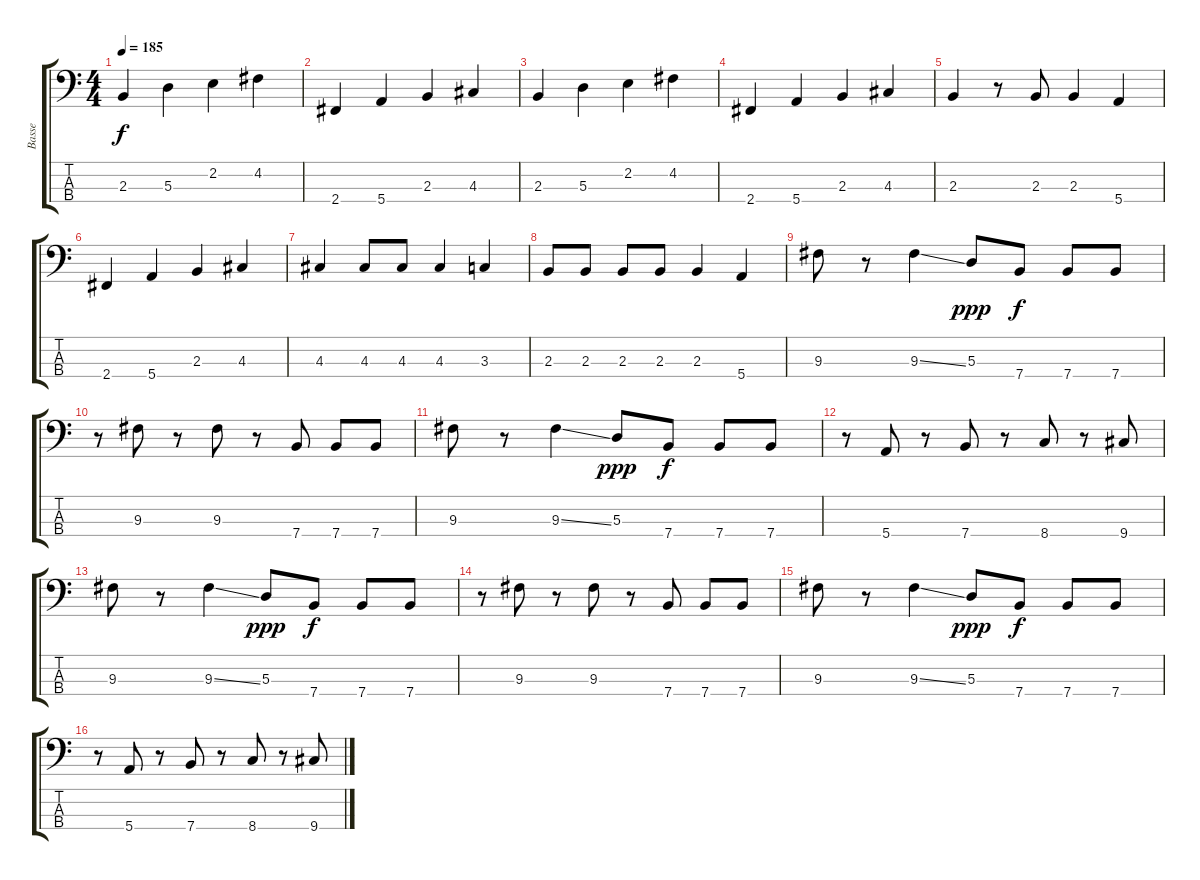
\track ("Basse" "Basse") {instrument electricbassfinger}
\staff {score tabs}
\tuning (G2 D2 A1 E1) {hide}
\ts (4 4)
\tempo 185
\clef f4
\ks c
2.3.4{dy f} 5.3.4 2.2.4 4.2.4 |
2.4.4 5.4.4 2.3.4 4.3.4 |
2.3.4 5.3.4 2.2.4 4.2.4 |
2.4.4 5.4.4 2.3.4 4.3.4 |
2.3.4 r.8 2.3.8 2.3.4 5.4.4 |
2.4.4 5.4.4 2.3.4 4.3.4 |
4.3.4 4.3.8 4.3.8 4.3.4 3.3.4 |
2.3.8 2.3.8 2.3.8 2.3.8 2.3.4 5.4.4 |
9.3.8 r.8 9.3{ss}.4 5.3.8{dy ppp} 7.4.8{dy f} 7.4.8 7.4.8 |
r.8 9.3.8 r.8 9.3.8 r.8 7.4.8 7.4.8 7.4.8 |
9.3.8 r.8 9.3{ss}.4 5.3.8{dy ppp} 7.4.8{dy f} 7.4.8 7.4.8 |
r.8 5.4.8 r.8 7.4.8 r.8 8.4.8 r.8 9.4.8 |
9.3.8 r.8 9.3{ss}.4 5.3.8{dy ppp} 7.4.8{dy f} 7.4.8 7.4.8 |
r.8 9.3.8 r.8 9.3.8 r.8 7.4.8 7.4.8 7.4.8 |
9.3.8 r.8 9.3{ss}.4 5.3.8{dy ppp} 7.4.8{dy f} 7.4.8 7.4.8 |
r.8 5.4.8 r.8 7.4.8 r.8 8.4.8 r.8 9.4.8
